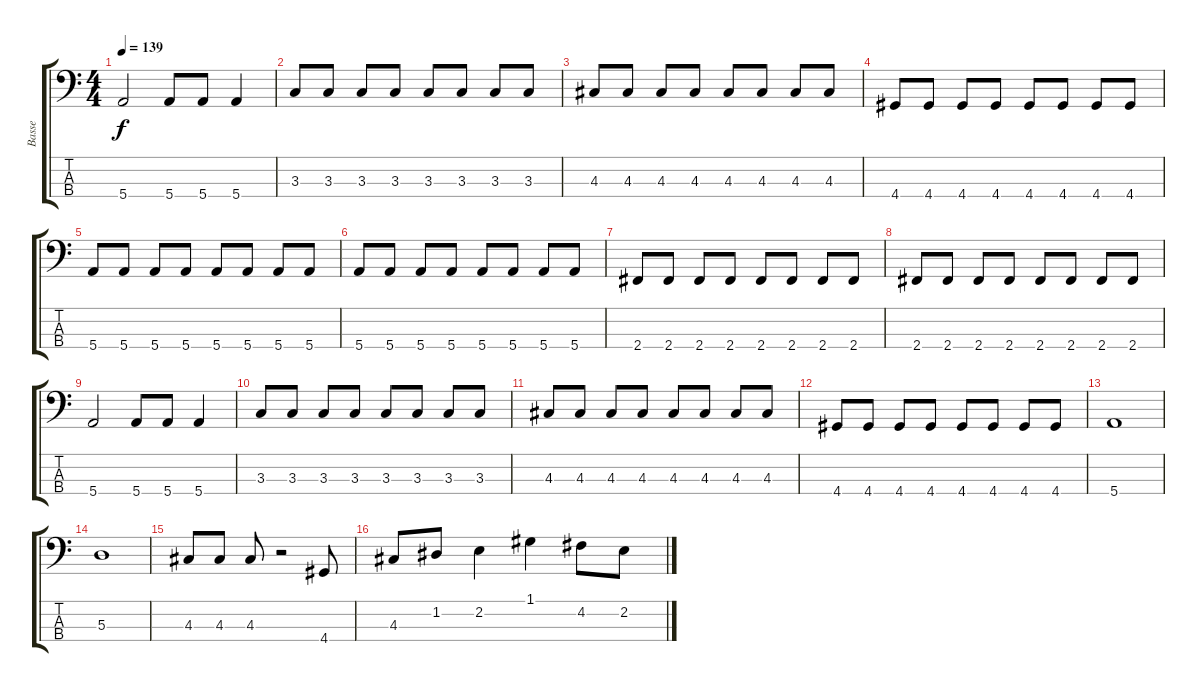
\track ("Basse" "Basse") {instrument electricbassfinger}
\staff {score tabs}
\tuning (G2 D2 A1 E1) {hide}
\ts (4 4)
\tempo 139
\clef f4
\ks c
5.4.2{dy f} 5.4.8 5.4.8 5.4.4 |
3.3.8 3.3.8 3.3.8 3.3.8 3.3.8 3.3.8 3.3.8 3.3.8 |
4.3.8 4.3.8 4.3.8 4.3.8 4.3.8 4.3.8 4.3.8 4.3.8 |
4.4.8 4.4.8 4.4.8 4.4.8 4.4.8 4.4.8 4.4.8 4.4.8 |
5.4.8 5.4.8 5.4.8 5.4.8 5.4.8 5.4.8 5.4.8 5.4.8 |
5.4.8 5.4.8 5.4.8 5.4.8 5.4.8 5.4.8 5.4.8 5.4.8 |
2.4.8 2.4.8 2.4.8 2.4.8 2.4.8 2.4.8 2.4.8 2.4.8 |
2.4.8 2.4.8 2.4.8 2.4.8 2.4.8 2.4.8 2.4.8 2.4.8 |
5.4.2 5.4.8 5.4.8 5.4.4 |
3.3.8 3.3.8 3.3.8 3.3.8 3.3.8 3.3.8 3.3.8 3.3.8 |
4.3.8 4.3.8 4.3.8 4.3.8 4.3.8 4.3.8 4.3.8 4.3.8 |
4.4.8 4.4.8 4.4.8 4.4.8 4.4.8 4.4.8 4.4.8 4.4.8 |
5.4.1 |
5.3.1 |
4.3.8 4.3.8 4.3.8 r.2 4.4.8 |
4.3.8 1.2.8 2.2.4 1.1.4 4.2.8 2.2.8
